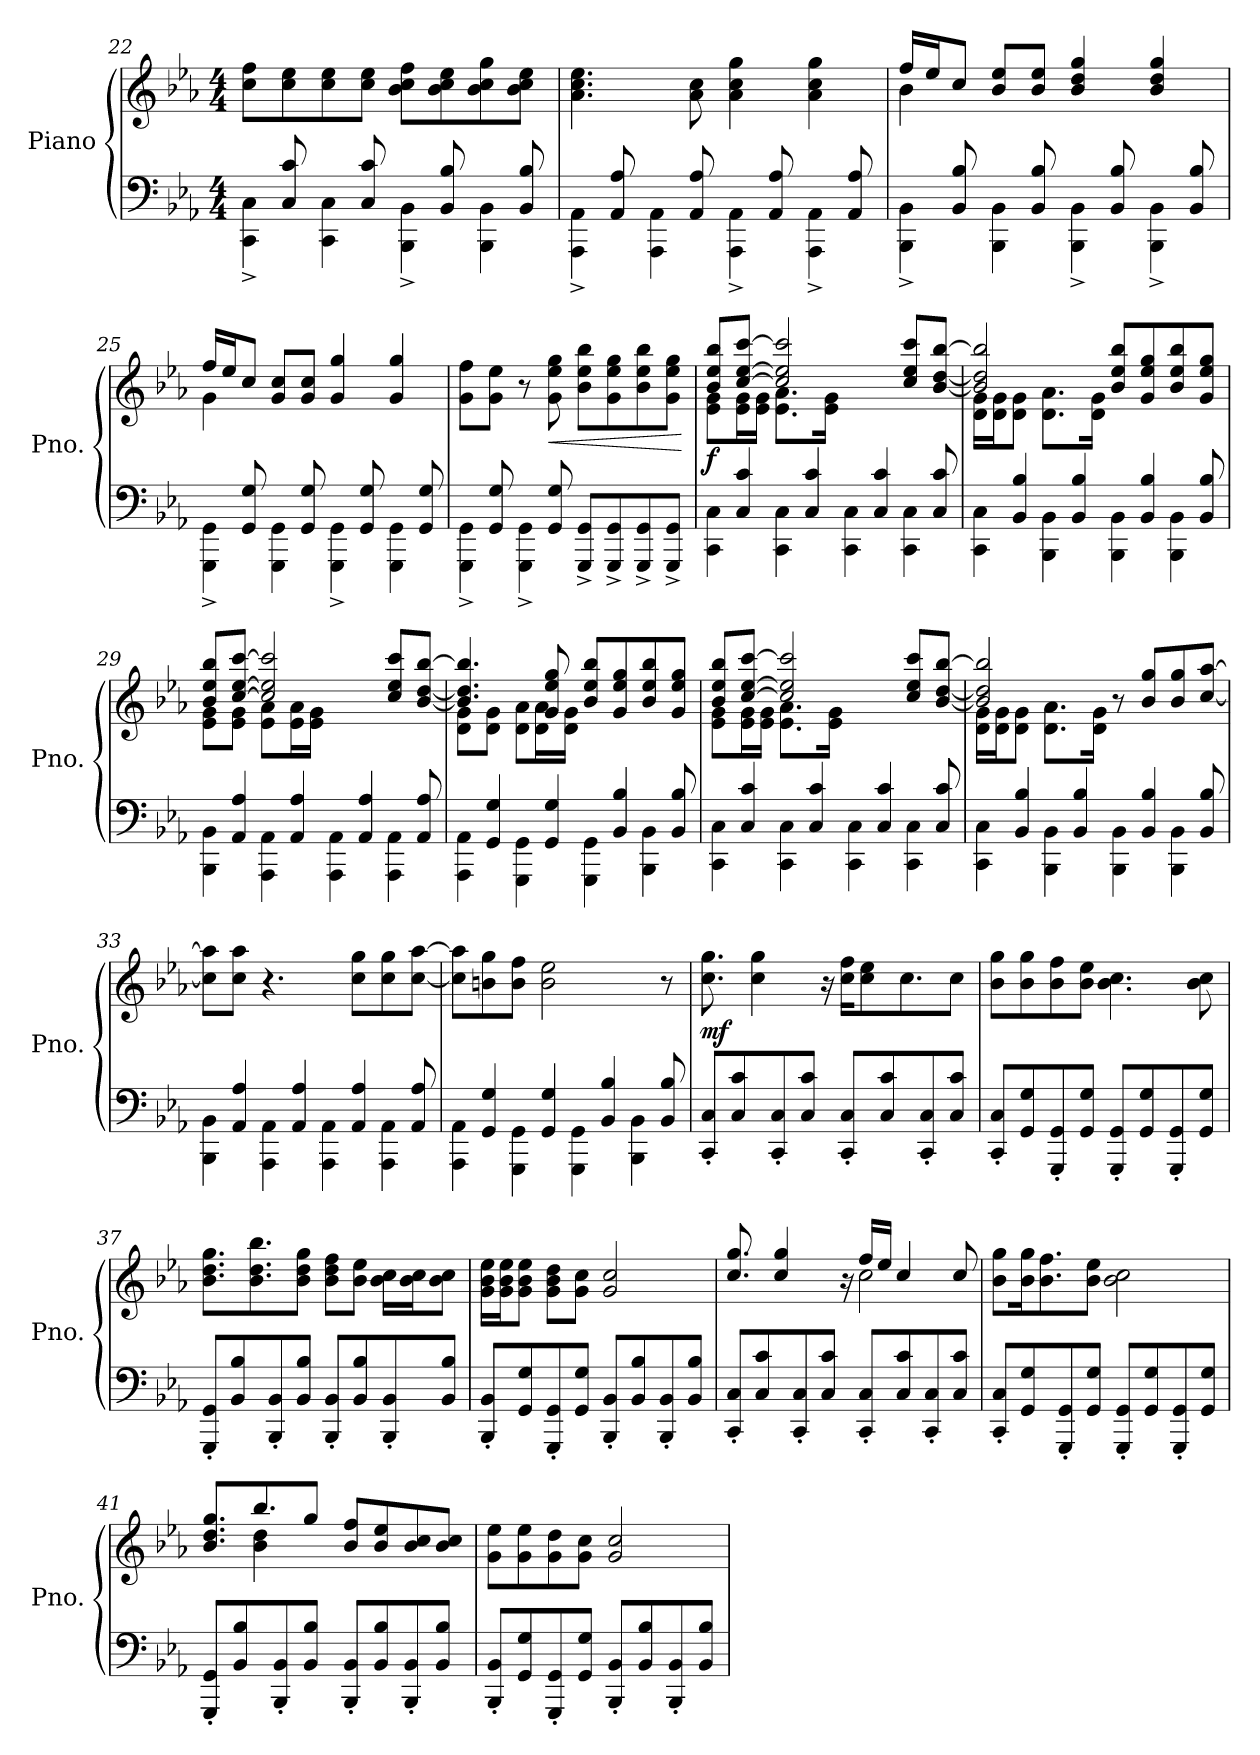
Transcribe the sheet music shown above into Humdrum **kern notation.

**kern	**kern	**dynam
*part1	*part1	*part1
*staff2	*staff1	*staff1/2
*I"Piano	*	*
*I'Pno.	*	*
!!LO:LB:g=z
*clefF4	*clefG2	*
*k[b-e-a-]	*k[b-e-a-]	*
*M4/4	*M4/4	*
=22	=22	=22
*^	*	*
8ryy	4CC\^ 4C\^	8cc\ 8ff\L	.
8C/ 8c/	.	8cc\ 8ee-\	.
8ryy	4CC\ 4C\	8cc\ 8ee-\	.
8C/ 8c/	.	8cc\ 8ee-\J	.
8ryy	4BBB-\^ 4BB-\^	8b-\ 8cc\ 8ff\L	.
8BB-/ 8B-/	.	8b-\ 8cc\ 8ee-\	.
8ryy	4BBB-\ 4BB-\	8b-\ 8cc\ 8gg\	.
8BB-/ 8B-/	.	8b-\ 8cc\ 8ee-\J	.
=23	=23	=23	=23
8ryy	4AAA-\^ 4AA-\^	4.a-\ 4.cc\ 4.ee-\	.
8AA-/ 8A-/	.	.	.
8ryy	4AAA-\ 4AA-\	.	.
8AA-/ 8A-/	.	8a-\ 8cc\	.
8ryy	4AAA-\^ 4AA-\^	4a-\ 4cc\ 4gg\	.
8AA-/ 8A-/	.	.	.
8ryy	4AAA-\^ 4AA-\^	4a-\ 4cc\ 4gg\	.
8AA-/ 8A-/	.	.	.
=24	=24	=24	=24
*	*	*^	*
8ryy	4BBB-\^ 4BB-\^	16ff/LL	4b-\	.
.	.	16ee-/J	.	.
8BB-/ 8B-/	.	8cc/J	.	.
8ryy	4BBB-\ 4BB-\	8b-/ 8ee-/L	2.ryy	.
8BB-/ 8B-/	.	8b-/ 8ee-/J	.	.
8ryy	4BBB-\^ 4BB-\^	4b-/ 4dd/ 4gg/	.	.
8BB-/ 8B-/	.	.	.	.
8ryy	4BBB-\^ 4BB-\^	4b-/ 4dd/ 4gg/	.	.
8BB-/ 8B-/	.	.	.	.
=25	=25	=25	=25	=25
8ryy	4GGG\^ 4GG\^	16ff/LL	4g\	.
.	.	16ee-/J	.	.
8GG/ 8G/	.	8cc/J	.	.
8ryy	4GGG\ 4GG\	8g/ 8cc/L	2.ryy	.
8GG/ 8G/	.	8g/ 8cc/J	.	.
8ryy	4GGG\^ 4GG\^	4g/ 4gg/	.	.
8GG/ 8G/	.	.	.	.
8ryy	4GGG\ 4GG\	4g/ 4gg/	.	.
8GG/ 8G/	.	.	.	.
*	*	*v	*v	*
!!LO:LB:g=z
=26	=26	=26	=26
8ryy	4GGG\^ 4GG\^	8g\ 8ff\L	.
8GG/ 8G/	.	8g\ 8ee-\J	.
8ryy	4GGG\^ 4GG\^	8r	.
!	!	!	!LO:HP:b
8GG/ 8G/	.	8g\ 8ee-\ 8gg\	<
8GGG/^ 8GG/^L	2ryy	8b-\ 8ee-\ 8bb-\L	.
8GGG/^ 8GG/^	.	8g\ 8ee-\ 8gg\	.
8GGG/^ 8GG/^	.	8b-\ 8ee-\ 8bb-\	.
8GGG/^ 8GG/^J	.	8g\ 8ee-\ 8gg\J	.
*v	*v	*	*
.	.	[
=27	=27	=27
*^	*^	*
!	!	!	!	!LO:DY:b
8ryy	4CC\ 4C\	8b-/ 8ee-/ 8bb-/L	8e-\ 8g\L	f
4C/ 4c/	.	[8cc/ [8ee-/ [8ccc/J	16e-\ 16g\L	.
.	.	.	16e-\ 16g\JJ	.
.	4CC\ 4C\	2cc/] 2ee-/] 2ccc/]	8.e-\ 8.a-\L	.
4C/ 4c/	.	.	.	.
.	.	.	16e-\ 16g\Jk	.
.	4CC\ 4C\	.	2ryy	.
4C/ 4c/	.	.	.	.
.	4CC\ 4C\	8cc/ 8ee-/ 8ccc/L	.	.
8C/ 8c/	.	[8b-/ [8dd/ [8bb-/J	.	.
=28	=28	=28	=28	=28
8ryy	4CC\ 4C\	2b-/] 2dd/] 2bb-/]	16d\ 16g\LL	.
.	.	.	16d\ 16g\J	.
4BB-/ 4B-/	.	.	8d\ 8g\J	.
.	4BBB-\ 4BB-\	.	8.d\ 8.a-\L	.
4BB-/ 4B-/	.	.	.	.
.	.	.	16d\ 16g\Jk	.
.	4BBB-\ 4BB-\	8b-/ 8ee-/ 8bb-/L	2ryy	.
4BB-/ 4B-/	.	8g/ 8ee-/ 8gg/	.	.
.	4BBB-\ 4BB-\	8b-/ 8ee-/ 8bb-/	.	.
8BB-/ 8B-/	.	8g/ 8ee-/ 8gg/J	.	.
=29	=29	=29	=29	=29
8ryy	4BBB-\ 4BB-\	8b-/ 8ee-/ 8bb-/L	8e-\ 8g\L	.
4AA-/ 4A-/	.	[8cc/ [8ee-/ [8ccc/J	8e-\ 8g\J	.
.	4AAA-\ 4AA-\	2cc/] 2ee-/] 2ccc/]	8e-\ 8a-\L	.
4AA-/ 4A-/	.	.	16e-\ 16a-\L	.
.	.	.	16e-\ 16g\JJ	.
.	4AAA-\ 4AA-\	.	2ryy	.
4AA-/ 4A-/	.	.	.	.
.	4AAA-\ 4AA-\	8cc/ 8ee-/ 8ccc/L	.	.
8AA-/ 8A-/	.	[8b-/ [8dd/ [8bb-/J	.	.
!!LO:LB:g=z	!!
=30	=30	=30	=30	=30
8ryy	4AAA-\ 4AA-\	4.b-/] 4.dd/] 4.bb-/]	8d\ 8g\L	.
4GG/ 4G/	.	.	8d\ 8g\J	.
.	4GGG\ 4GG\	.	8d\ 8a-\L	.
4GG/ 4G/	.	8g/ 8ee-/ 8gg/	16d\ 16a-\L	.
.	.	.	16d\ 16g\JJ	.
.	4GGG\ 4GG\	8b-/ 8ee-/ 8bb-/L	2ryy	.
4BB-/ 4B-/	.	8g/ 8ee-/ 8gg/	.	.
.	4BBB-\ 4BB-\	8b-/ 8ee-/ 8bb-/	.	.
8BB-/ 8B-/	.	8g/ 8ee-/ 8gg/J	.	.
=31	=31	=31	=31	=31
8ryy	4CC\ 4C\	8b-/ 8ee-/ 8bb-/L	8e-\ 8g\L	.
4C/ 4c/	.	[8cc/ [8ee-/ [8ccc/J	16e-\ 16g\L	.
.	.	.	16e-\ 16g\JJ	.
.	4CC\ 4C\	2cc/] 2ee-/] 2ccc/]	8.e-\ 8.a-\L	.
4C/ 4c/	.	.	.	.
.	.	.	16e-\ 16g\Jk	.
.	4CC\ 4C\	.	2ryy	.
4C/ 4c/	.	.	.	.
.	4CC\ 4C\	8cc/ 8ee-/ 8ccc/L	.	.
8C/ 8c/	.	[8b-/ [8dd/ [8bb-/J	.	.
=32	=32	=32	=32	=32
8ryy	4CC\ 4C\	2b-/] 2dd/] 2bb-/]	16d\ 16g\LL	.
.	.	.	16d\ 16g\J	.
4BB-/ 4B-/	.	.	8d\ 8g\J	.
.	4BBB-\ 4BB-\	.	8.d\ 8.a-\L	.
4BB-/ 4B-/	.	.	.	.
.	.	.	16d\ 16g\Jk	.
.	4BBB-\ 4BB-\	8r	2ryy	.
4BB-/ 4B-/	.	8b-/ 8gg/L	.	.
.	4BBB-\ 4BB-\	8b-/ 8gg/	.	.
8BB-/ 8B-/	.	[8cc/ [8aa-/J	.	.
*	*	*v	*v	*
=33	=33	=33	=33
8ryy	4BBB-\ 4BB-\	8cc\] 8aa-\]L	.
4AA-/ 4A-/	.	8cc\ 8aa-\J	.
.	4AAA-\ 4AA-\	4.r	.
4AA-/ 4A-/	.	.	.
.	4AAA-\ 4AA-\	.	.
4AA-/ 4A-/	.	8cc\ 8gg\L	.
.	4AAA-\ 4AA-\	8cc\ 8gg\	.
8AA-/ 8A-/	.	[8cc\ [8aa-\J	.
!!LO:LB:g=z
=34	=34	=34	=34
8ryy	4AAA-\ 4AA-\	8cc\] 8aa-\]L	.
4GG/ 4G/	.	8bn\ 8gg\	.
.	4GGG\ 4GG\	8b\ 8ff\J	.
4GG/ 4G/	.	2b\ 2ee-\	.
.	4GGG\ 4GG\	.	.
4BB-/ 4B-/	.	.	.
.	4BBB-\ 4BB-\	.	.
8BB-/ 8B-/	.	8r	.
*v	*v	*	*
=35	=35	=35
!	!	!LO:DY:b
8CC/' 8C/'L	8.cc\ 8.gg\	mf
8C/ 8c/	.	.
.	4cc\ 4gg\	.
8CC/' 8C/'	.	.
8C/ 8c/J	.	.
.	16r	.
8CC/' 8C/'L	16cc\ 16ff\KL	.
.	8cc\ 8ee-\	.
8C/ 8c/	.	.
.	8.cc\	.
8CC/' 8C/'	.	.
8C/ 8c/J	8cc\J	.
=36	=36	=36
8CC/' 8C/'L	8b-\ 8gg\L	.
8GG/ 8G/	8b-\ 8gg\	.
8GGG/' 8GG/'	8b-\ 8ff\	.
8GG/ 8G/J	8b-\ 8ee-\J	.
8GGG/' 8GG/'L	4.b-\ 4.cc\	.
8GG/ 8G/	.	.
8GGG/' 8GG/'	.	.
8GG/ 8G/J	8b-\ 8cc\	.
=37	=37	=37
8GGG/' 8GG/'L	8.b-\ 8.dd\ 8.gg\L	.
8BB-/ 8B-/	.	.
.	8.b-\ 8.dd\ 8.bb-\	.
8BBB-/' 8BB-/'	.	.
8BB-/ 8B-/J	8b-\ 8dd\ 8gg\J	.
8BBB-/' 8BB-/'L	8b-\ 8dd\ 8ff\L	.
8BB-/ 8B-/	8b-\ 8ee-\J	.
8BBB-/' 8BB-/'	16b-\ 16cc\LL	.
.	16b-\ 16cc\J	.
8BB-/ 8B-/J	8b-\ 8cc\J	.
!!LO:PB:g=z
=38	=38	=38
8BBB-/' 8BB-/'L	16g\ 16b-\ 16ee-\LL	.
.	16g\ 16b-\ 16ee-\J	.
8GG/ 8G/	8g\ 8b-\ 8ee-\J	.
8GGG/' 8GG/'	8g\ 8b-\ 8dd\L	.
8GG/ 8G/J	8g\ 8cc\J	.
8BBB-/' 8BB-/'L	2g/ 2cc/	.
8BB-/ 8B-/	.	.
8BBB-/' 8BB-/'	.	.
8BB-/ 8B-/J	.	.
=39	=39	=39
*	*^	*
8CC/' 8C/'L	8.cc/ 8.gg/	2ryy	.
8C/ 8c/	.	.	.
.	4cc/ 4gg/	.	.
8CC/' 8C/'	.	.	.
8C/ 8c/J	.	.	.
.	16r	.	.
8CC/' 8C/'L	16ff/LL	2cc\	.
.	16ee-/JJ	.	.
8C/ 8c/	4cc/	.	.
8CC/' 8C/'	.	.	.
8C/ 8c/J	8cc/	.	.
*	*v	*v	*
=40	=40	=40
8CC/' 8C/'L	8b-\ 8gg\L	.
8GG/ 8G/	16b-\ 16gg\K	.
.	8.b-\ 8.ff\	.
8GGG/' 8GG/'	.	.
8GG/ 8G/J	8b-\ 8ee-\J	.
8GGG/' 8GG/'L	2b-\ 2cc\	.
8GG/ 8G/	.	.
8GGG/' 8GG/'	.	.
8GG/ 8G/J	.	.
=41	=41	=41
*	*^	*
8GGG/' 8GG/'L	8.b-/ 8.dd/ 8.gg/L	8.ryy	.
8BB-/ 8B-/	.	.	.
.	8.bb-/	4b-\ 4dd\	.
8BBB-/' 8BB-/'	.	.	.
8BB-/ 8B-/J	8gg/J	.	.
.	.	2ryy	.
8BBB-/' 8BB-/'L	8b-/ 8ff/L	.	.
8BB-/ 8B-/	8b-/ 8ee-/	.	.
8BBB-/' 8BB-/'	8b-/ 8cc/	.	.
8BB-/ 8B-/J	8b-/ 8cc/J	.	.
.	.	16ryy	.
*	*v	*v	*
!!LO:LB:g=z
=42	=42	=42
8BBB-/' 8BB-/'L	8g\ 8ee-\L	.
8GG/ 8G/	8g\ 8ee-\	.
8GGG/' 8GG/'	8g\ 8dd\	.
8GG/ 8G/J	8g\ 8cc\J	.
8BBB-/' 8BB-/'L	2g/ 2cc/	.
8BB-/ 8B-/	.	.
8BBB-/' 8BB-/'	.	.
8BB-/ 8B-/J	.	.
=	=	=
*-	*-	*-
